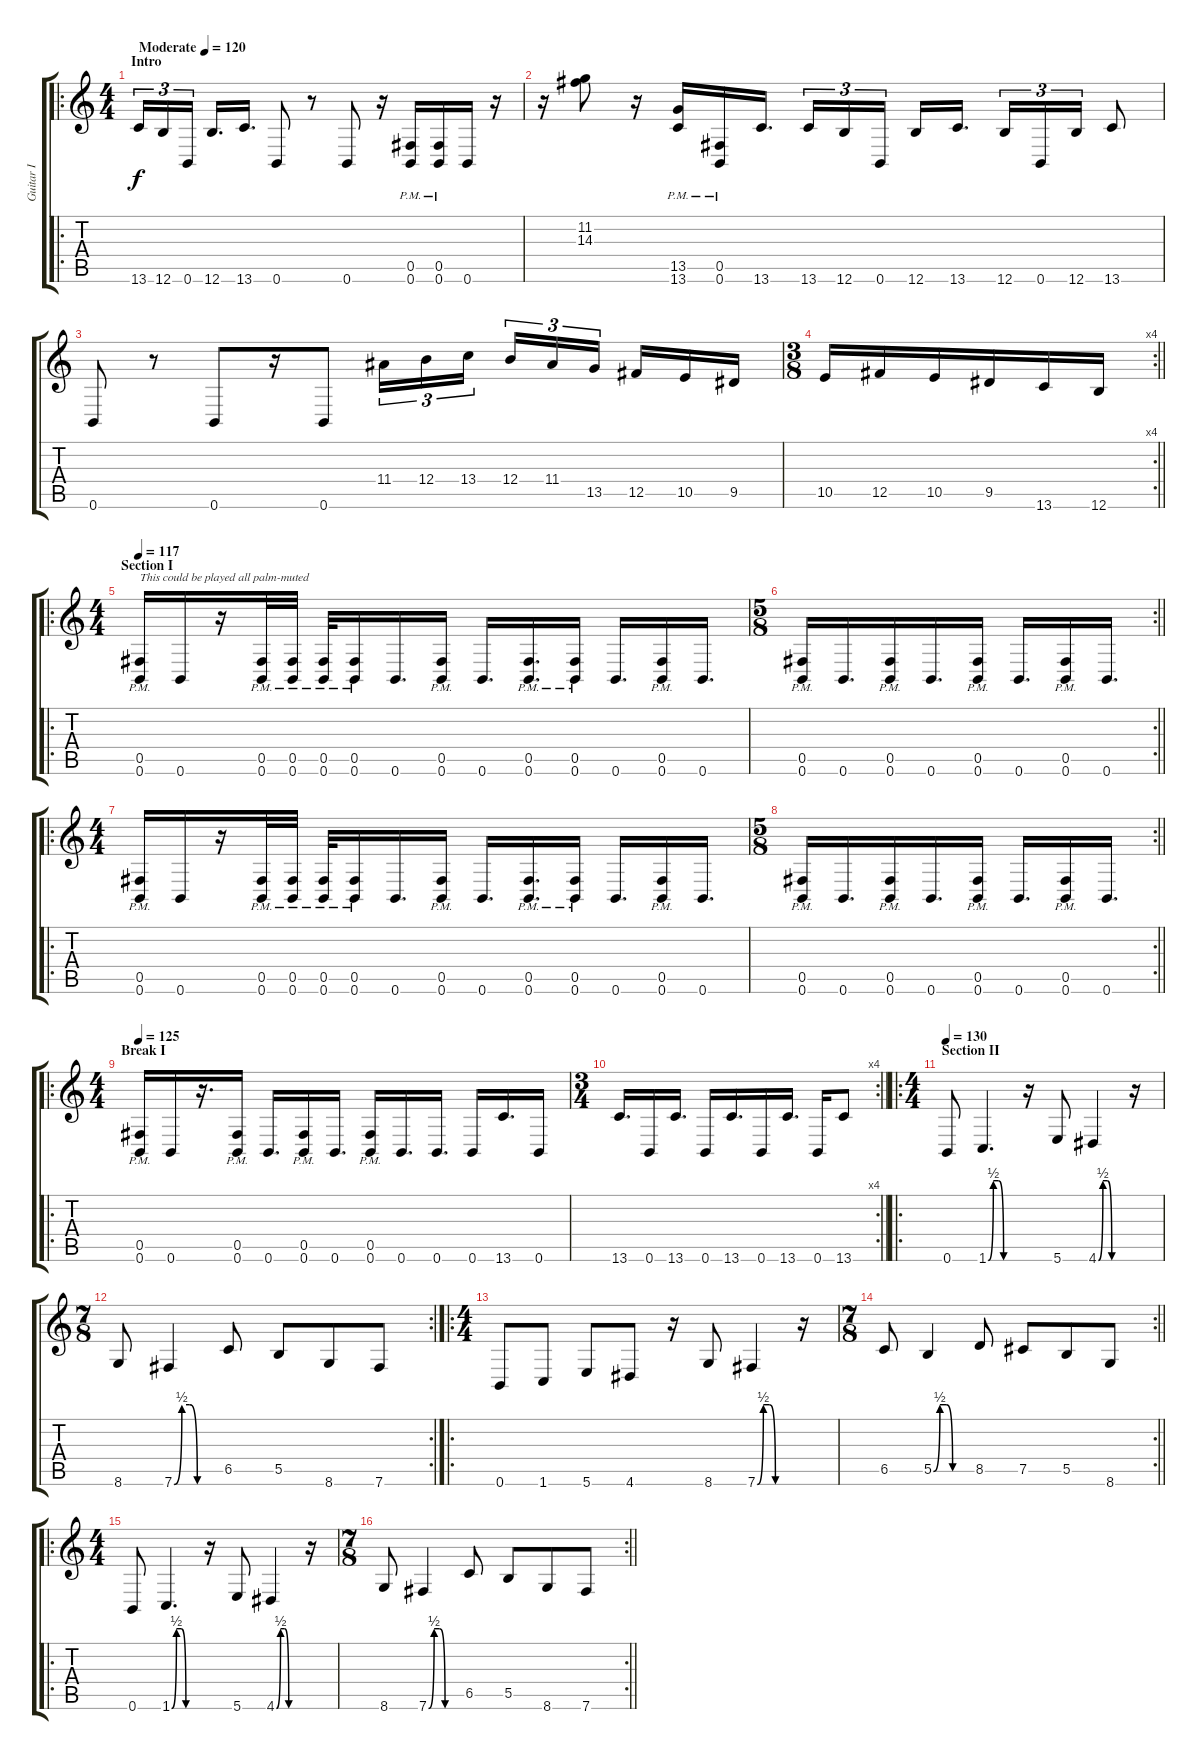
\track ("Guitar I" "Guitar I") {instrument distortionguitar}
\staff {score tabs}
\tuning (Db4 Ab3 E3 B2 Gb2 B1) {hide}
\ro
\ts (4 4)
\section ("" "Intro")
\tempo (120 "Moderate")
\clef g2
\ks c
13.6.16{tu (3 2) dy f instrument distortionguitar} 12.6.16{tu (3 2)} 0.6.16{tu (3 2) beam splitsecondary} 12.6.16{d} 13.6.16{d} 0.6.8 r.8 0.6.8 r.16 (0.5{pm} 0.6{pm}).16 (0.5{pm} 0.6{pm}).16 0.6.16 r.16 |
r.16 (11.2 14.3).8 r.16 (13.5{pm} 13.6{pm}).16 (0.5{pm} 0.6{pm}).16 13.6.16{d beam splitsecondary} 13.6.16{tu (3 2)} 12.6.16{tu (3 2)} 0.6.16{tu (3 2) beam splitsecondary} 12.6.16 13.6.16{d} 12.6.16{tu (3 2)} 0.6.16{tu (3 2)} 12.6.16{tu (3 2)} 13.6.8 |
0.6.8 r.8 0.6.8 r.16 0.6.8 11.4.16{tu (3 2)} 12.4.16{tu (3 2)} 13.4.16{tu (3 2) beam splitsecondary} 12.4.16{tu (3 2)} 11.4.16{tu (3 2)} 13.5.16{tu (3 2) beam splitsecondary} 12.5.16 10.5.16 9.5.16 |
\rc 4
\ts (3 8)
\barLineRight lightlight
10.5.16 12.5.16 10.5.16 9.5.16 13.6.16 12.6.16 |
\ro
\ts (4 4)
\section ("" "Section I")
\tempo 117
(0.5{pm} 0.6{pm}).16{txt "This could be played all palm-muted"} 0.6.16 r.16 (0.5{pm} 0.6{pm}).32 (0.5{pm} 0.6{pm}).32 (0.5{pm} 0.6{pm}).32 (0.5{pm} 0.6{pm}).16 0.6.16{d} (0.5{pm} 0.6{pm}).16 0.6.16{d} (0.5{pm} 0.6{pm}).16{d} (0.5{pm} 0.6{pm}).16 0.6.16{d} (0.5{pm} 0.6{pm}).16 0.6.16{d} |
\rc 2
\ts (5 8)
\barLineRight lightlight
(0.5{pm} 0.6{pm}).16 0.6.16{d} (0.5{pm} 0.6{pm}).16 0.6.16{d} (0.5{pm} 0.6{pm}).16 0.6.16{d} (0.5{pm} 0.6{pm}).16 0.6.16{d} |
\ro
\ts (4 4)
(0.5{pm} 0.6{pm}).16 0.6.16 r.16 (0.5{pm} 0.6{pm}).32 (0.5{pm} 0.6{pm}).32 (0.5{pm} 0.6{pm}).32 (0.5{pm} 0.6{pm}).16 0.6.16{d} (0.5{pm} 0.6{pm}).16 0.6.16{d} (0.5{pm} 0.6{pm}).16{d} (0.5{pm} 0.6{pm}).16 0.6.16{d} (0.5{pm} 0.6{pm}).16 0.6.16{d} |
\rc 2
\ts (5 8)
\barLineRight lightlight
(0.5{pm} 0.6{pm}).16 0.6.16{d} (0.5{pm} 0.6{pm}).16 0.6.16{d} (0.5{pm} 0.6{pm}).16 0.6.16{d} (0.5{pm} 0.6{pm}).16 0.6.16{d} |
\ro
\ts (4 4)
\section ("" "Break I")
\tempo 125
(0.5{pm} 0.6{pm}).16 0.6.16 r.16{d} (0.5{pm} 0.6{pm}).16 0.6.16{d} (0.5{pm} 0.6{pm}).16 0.6.16{d} (0.5{pm} 0.6{pm}).16 0.6.16{d} 0.6.16{d} 0.6.16 13.6.16{d} 0.6.16 |
\rc 4
\ts (3 4)
\barLineRight lightlight
13.6.16{d} 0.6.16 13.6.16{d} 0.6.16 13.6.16{d} 0.6.16 13.6.16{d} 0.6.16 13.6.8 |
\ro
\ts (4 4)
\section ("" "Section II")
\tempo 130
0.6.8 1.6{be (custom 0 0 10 2 20 2 30 0 60 0)}.4{d} r.16 5.6.8 4.6{be (custom 0 0 10 2 20 2 30 0 60 0)}.4 r.16 |
\rc 2
\ts (7 8)
8.6.8 7.6{be (custom 0 0 10 2 20 2 30 0 60 0)}.4 6.5.8 5.5.8 8.6.8 7.6.8 |
\ro
\ts (4 4)
0.6.8 1.6.8 5.6.8 4.6.8 r.16 8.6.8 7.6{be (custom 0 0 10 2 20 2 30 0 60 0)}.4 r.16 |
\rc 2
\ts (7 8)
\barLineRight lightlight
6.5.8 5.5{be (custom 0 0 10 2 20 2 30 0 60 0)}.4 8.5.8 7.5.8 5.5.8 8.6.8 |
\ro
\ts (4 4)
0.6.8 1.6{be (custom 0 0 10 2 20 2 30 0 60 0)}.4{d} r.16 5.6.8 4.6{be (custom 0 0 10 2 20 2 30 0 60 0)}.4 r.16 |
\rc 2
\ts (7 8)
\barLineRight lightlight
8.6.8 7.6{be (custom 0 0 10 2 20 2 30 0 60 0)}.4 6.5.8 5.5.8 8.6.8 7.6.8
